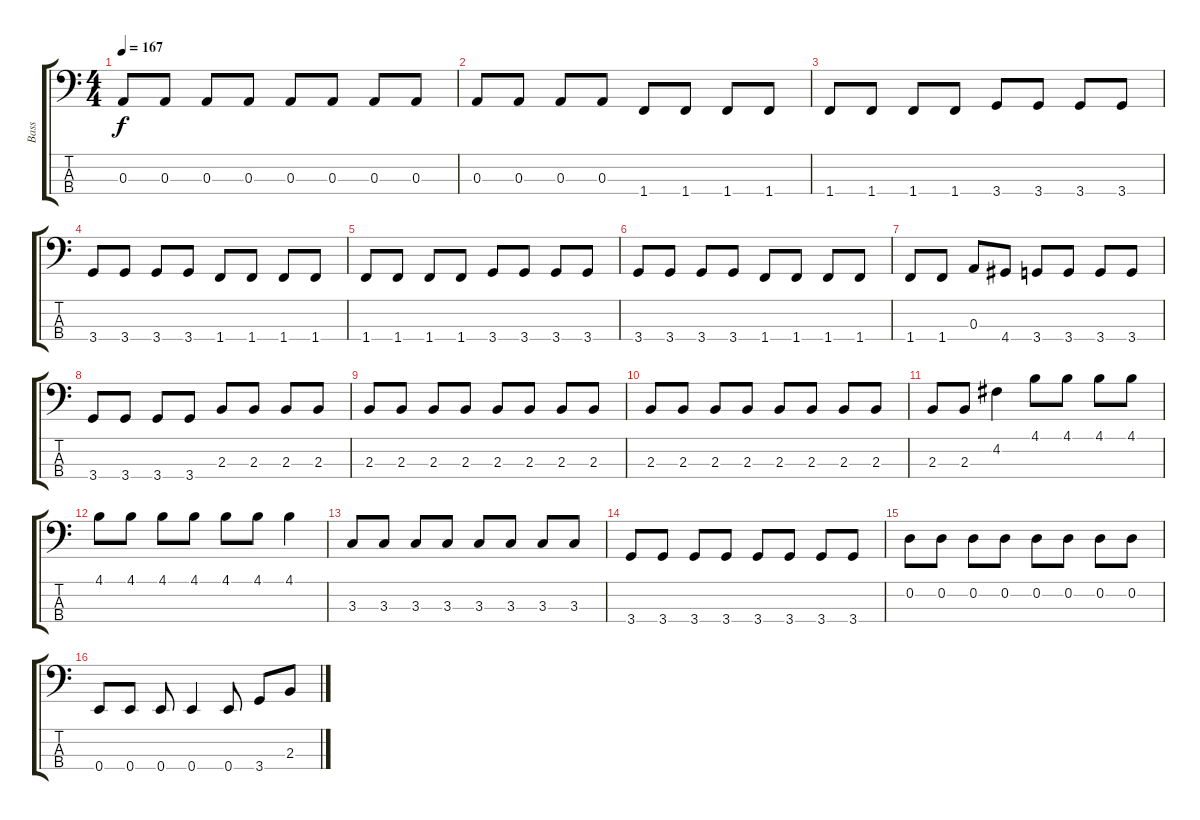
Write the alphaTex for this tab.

\track ("Bass" "Bass") {instrument electricbasspick}
\staff {score tabs}
\tuning (G2 D2 A1 E1) {hide}
\ts (4 4)
\tempo 167
\clef f4
\ks c
0.3.8{dy f} 0.3.8 0.3.8 0.3.8 0.3.8 0.3.8 0.3.8 0.3.8 |
0.3.8 0.3.8 0.3.8 0.3.8 1.4.8 1.4.8 1.4.8 1.4.8 |
1.4.8 1.4.8 1.4.8 1.4.8 3.4.8 3.4.8 3.4.8 3.4.8 |
3.4.8 3.4.8 3.4.8 3.4.8 1.4.8 1.4.8 1.4.8 1.4.8 |
1.4.8 1.4.8 1.4.8 1.4.8 3.4.8 3.4.8 3.4.8 3.4.8 |
3.4.8 3.4.8 3.4.8 3.4.8 1.4.8 1.4.8 1.4.8 1.4.8 |
1.4.8 1.4.8 0.3.8 4.4.8 3.4.8 3.4.8 3.4.8 3.4.8 |
3.4.8 3.4.8 3.4.8 3.4.8 2.3.8 2.3.8 2.3.8 2.3.8 |
2.3.8 2.3.8 2.3.8 2.3.8 2.3.8 2.3.8 2.3.8 2.3.8 |
2.3.8 2.3.8 2.3.8 2.3.8 2.3.8 2.3.8 2.3.8 2.3.8 |
2.3.8 2.3.8 4.2.4 4.1.8 4.1.8 4.1.8 4.1.8 |
4.1.8 4.1.8 4.1.8 4.1.8 4.1.8 4.1.8 4.1.4 |
3.3.8 3.3.8 3.3.8 3.3.8 3.3.8 3.3.8 3.3.8 3.3.8 |
3.4.8 3.4.8 3.4.8 3.4.8 3.4.8 3.4.8 3.4.8 3.4.8 |
0.2.8 0.2.8 0.2.8 0.2.8 0.2.8 0.2.8 0.2.8 0.2.8 |
0.4.8 0.4.8 0.4.8 0.4.4 0.4.8 3.4.8 2.3.8
